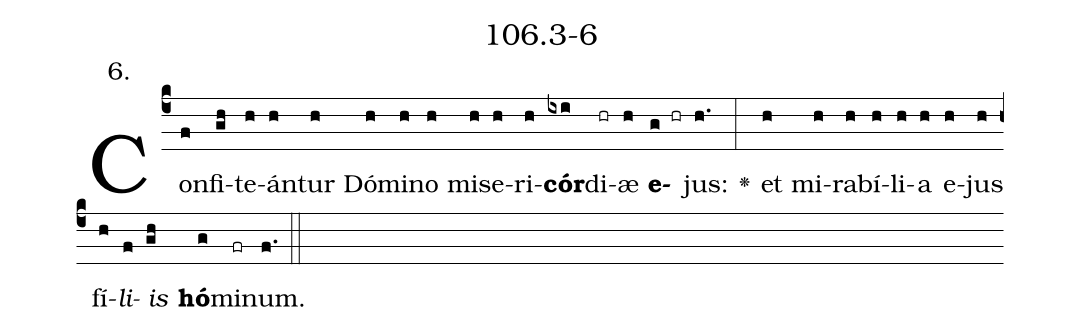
name: 106.3-6;
annotation: 6.;
%%
(c4)Con(f)fi(gh)te(h)án(h)tur(h) Dó(h)mi(h)no(h) mi(h)se(h)ri(h)<b>cór</b>(ixi)di(hr)æ(h) <b>e</b>(g hr)jus:(h.) <v>\greheightstar</v>(:) et(h) mi(h)ra(h)bí(h)li(h)a(h) e(h)jus(h) fí(h)<i>li</i>(f)<i>is</i>(gh) <b>hó</b>(g)mi(fr)num.(f.) (::)


%E(h) u(h) o(f) u(gh) a(g) e.(f.) (::)
